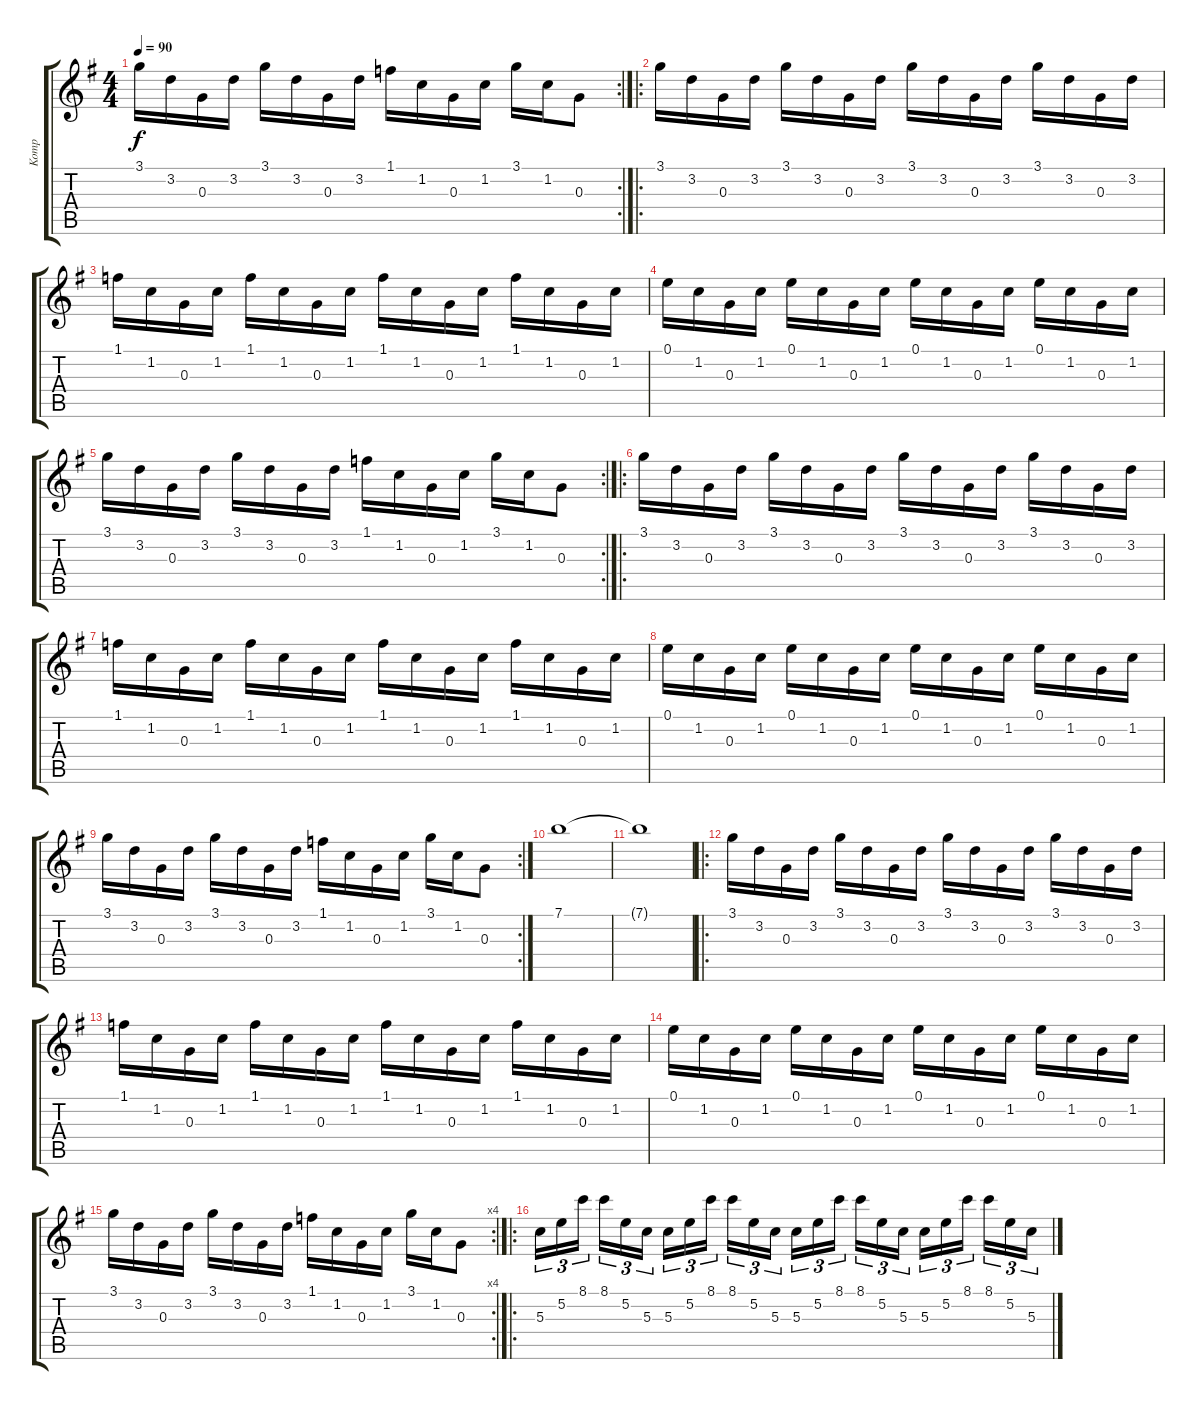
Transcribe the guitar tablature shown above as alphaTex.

\track ("Komp" "Komp") {instrument distortionguitar}
\staff {score tabs}
\tuning (E4 B3 G3 D3 A2 E2) {hide}
\rc 2
\ts (4 4)
\tempo 90
\clef g2
\ks g
3.1.16{dy f} 3.2.16 0.3.16 3.2.16 3.1.16 3.2.16 0.3.16 3.2.16 1.1.16 1.2.16 0.3.16 1.2.16 3.1.16 1.2.16 0.3.8 |
\ro
3.1.16 3.2.16 0.3.16 3.2.16 3.1.16 3.2.16 0.3.16 3.2.16 3.1.16 3.2.16 0.3.16 3.2.16 3.1.16 3.2.16 0.3.16 3.2.16 |
1.1.16 1.2.16 0.3.16 1.2.16 1.1.16 1.2.16 0.3.16 1.2.16 1.1.16 1.2.16 0.3.16 1.2.16 1.1.16 1.2.16 0.3.16 1.2.16 |
0.1.16 1.2.16 0.3.16 1.2.16 0.1.16 1.2.16 0.3.16 1.2.16 0.1.16 1.2.16 0.3.16 1.2.16 0.1.16 1.2.16 0.3.16 1.2.16 |
\rc 2
3.1.16 3.2.16 0.3.16 3.2.16 3.1.16 3.2.16 0.3.16 3.2.16 1.1.16 1.2.16 0.3.16 1.2.16 3.1.16 1.2.16 0.3.8 |
\ro
3.1.16 3.2.16 0.3.16 3.2.16 3.1.16 3.2.16 0.3.16 3.2.16 3.1.16 3.2.16 0.3.16 3.2.16 3.1.16 3.2.16 0.3.16 3.2.16 |
1.1.16 1.2.16 0.3.16 1.2.16 1.1.16 1.2.16 0.3.16 1.2.16 1.1.16 1.2.16 0.3.16 1.2.16 1.1.16 1.2.16 0.3.16 1.2.16 |
0.1.16 1.2.16 0.3.16 1.2.16 0.1.16 1.2.16 0.3.16 1.2.16 0.1.16 1.2.16 0.3.16 1.2.16 0.1.16 1.2.16 0.3.16 1.2.16 |
\rc 2
3.1.16 3.2.16 0.3.16 3.2.16 3.1.16 3.2.16 0.3.16 3.2.16 1.1.16 1.2.16 0.3.16 1.2.16 3.1.16 1.2.16 0.3.8 |
7.1.1 |
7.1{t}.1 |
\ro
3.1.16 3.2.16 0.3.16 3.2.16 3.1.16 3.2.16 0.3.16 3.2.16 3.1.16 3.2.16 0.3.16 3.2.16 3.1.16 3.2.16 0.3.16 3.2.16 |
1.1.16 1.2.16 0.3.16 1.2.16 1.1.16 1.2.16 0.3.16 1.2.16 1.1.16 1.2.16 0.3.16 1.2.16 1.1.16 1.2.16 0.3.16 1.2.16 |
0.1.16 1.2.16 0.3.16 1.2.16 0.1.16 1.2.16 0.3.16 1.2.16 0.1.16 1.2.16 0.3.16 1.2.16 0.1.16 1.2.16 0.3.16 1.2.16 |
\rc 4
3.1.16 3.2.16 0.3.16 3.2.16 3.1.16 3.2.16 0.3.16 3.2.16 1.1.16 1.2.16 0.3.16 1.2.16 3.1.16 1.2.16 0.3.8 |
\ro
5.3.16{tu (3 2)} 5.2.16{tu (3 2)} 8.1.16{tu (3 2)} 8.1.16{tu (3 2)} 5.2.16{tu (3 2)} 5.3.16{tu (3 2)} 5.3.16{tu (3 2)} 5.2.16{tu (3 2)} 8.1.16{tu (3 2)} 8.1.16{tu (3 2)} 5.2.16{tu (3 2)} 5.3.16{tu (3 2)} 5.3.16{tu (3 2)} 5.2.16{tu (3 2)} 8.1.16{tu (3 2)} 8.1.16{tu (3 2)} 5.2.16{tu (3 2)} 5.3.16{tu (3 2)} 5.3.16{tu (3 2)} 5.2.16{tu (3 2)} 8.1.16{tu (3 2)} 8.1.16{tu (3 2)} 5.2.16{tu (3 2)} 5.3.16{tu (3 2)}
